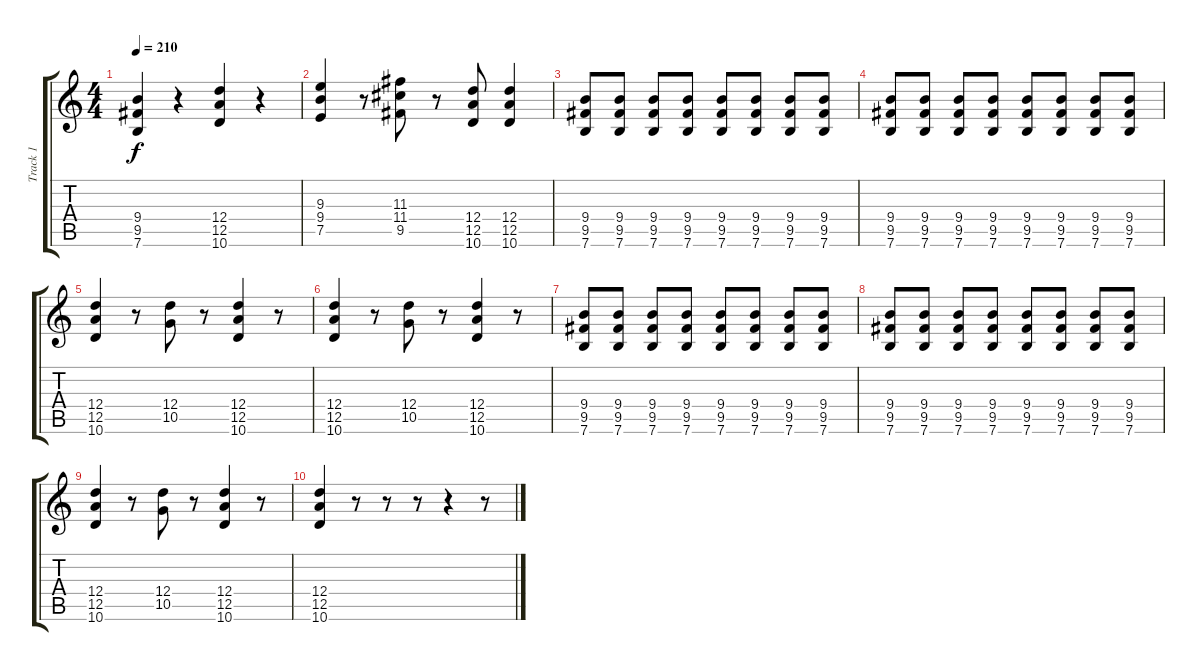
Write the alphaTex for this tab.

\track ("Track 1" "Track 1") {instrument overdrivenguitar}
\staff {score tabs}
\tuning (E4 B3 G3 D3 A2 E2) {hide}
\ts (4 4)
\tempo 210
\clef g2
\ks c
(9.4 9.5 7.6).4{dy f} r.4 (12.4 12.5 10.6).4 r.4 |
(9.3 9.4 7.5).4 r.8 (11.3 11.4 9.5).8 r.8 (12.4 12.5 10.6).8 (12.4 12.5 10.6).4 |
(9.4 9.5 7.6).8 (9.4 9.5 7.6).8 (9.4 9.5 7.6).8 (9.4 9.5 7.6).8 (9.4 9.5 7.6).8 (9.4 9.5 7.6).8 (9.4 9.5 7.6).8 (9.4 9.5 7.6).8 |
(9.4 9.5 7.6).8 (9.4 9.5 7.6).8 (9.4 9.5 7.6).8 (9.4 9.5 7.6).8 (9.4 9.5 7.6).8 (9.4 9.5 7.6).8 (9.4 9.5 7.6).8 (9.4 9.5 7.6).8 |
(12.4 12.5 10.6).4 r.8 (12.4 10.5).8 r.8 (12.4 12.5 10.6).4 r.8 |
(12.4 12.5 10.6).4 r.8 (12.4 10.5).8 r.8 (12.4 12.5 10.6).4 r.8 |
(9.4 9.5 7.6).8 (9.4 9.5 7.6).8 (9.4 9.5 7.6).8 (9.4 9.5 7.6).8 (9.4 9.5 7.6).8 (9.4 9.5 7.6).8 (9.4 9.5 7.6).8 (9.4 9.5 7.6).8 |
(9.4 9.5 7.6).8 (9.4 9.5 7.6).8 (9.4 9.5 7.6).8 (9.4 9.5 7.6).8 (9.4 9.5 7.6).8 (9.4 9.5 7.6).8 (9.4 9.5 7.6).8 (9.4 9.5 7.6).8 |
(12.4 12.5 10.6).4 r.8 (12.4 10.5).8 r.8 (12.4 12.5 10.6).4 r.8 |
(12.4 12.5 10.6).4 r.8 r.8 r.8 r.4 r.8
